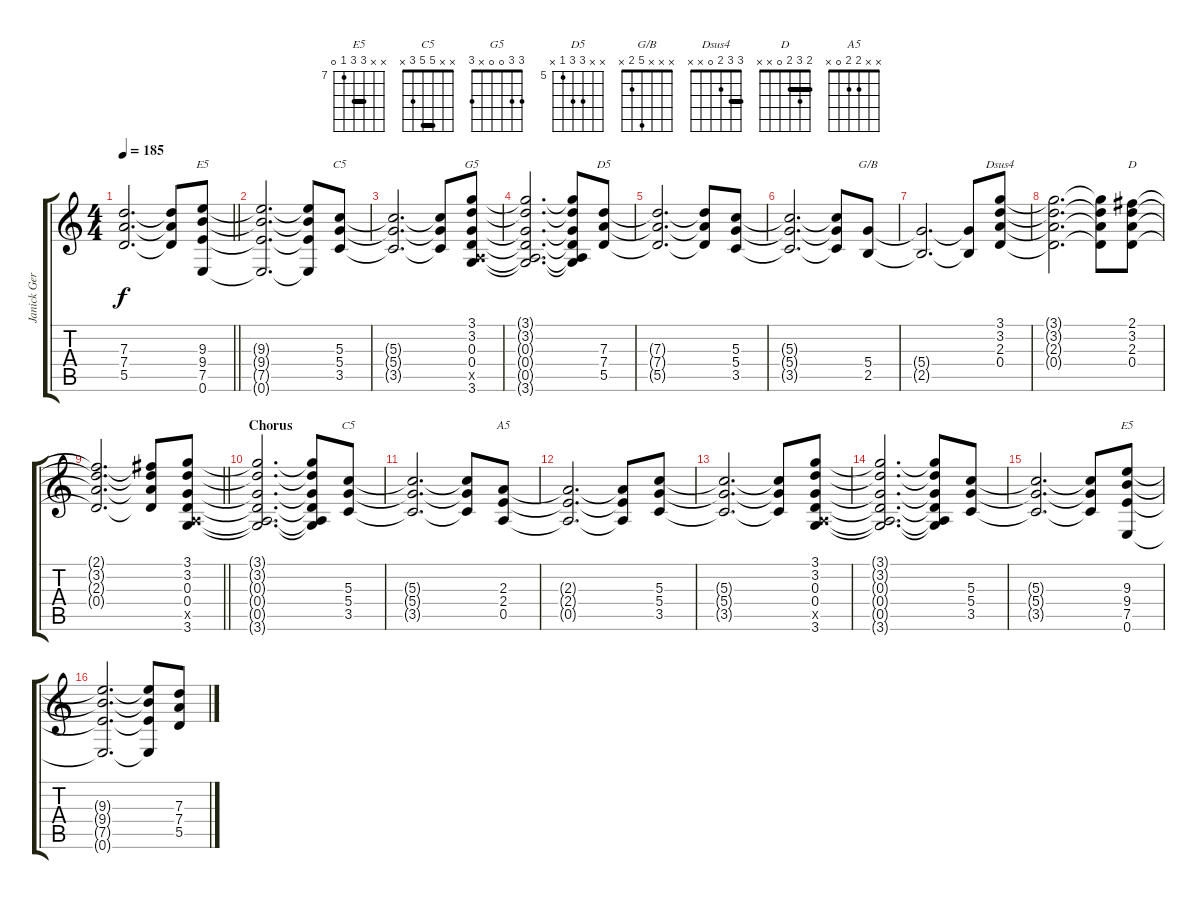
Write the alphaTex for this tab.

\track ("Janick Gers" "Janick Ger") {instrument overdrivenguitar}
\staff {score tabs}
\tuning (E4 B3 G3 D3 A2 E2) {hide}
\chord ("E5" x x 9 9 7 0) {firstfret 7}
\chord ("C5" x x 5 5 3 x)
\chord ("G5" 3 3 0 0 x 3)
\chord ("D5" x x 7 7 5 x) {firstfret 5}
\chord ("G/B" x x x 5 2 x)
\chord ("Dsus4" 3 3 2 0 x x) {barre 3}
\chord ("D" 2 3 2 0 x x) {barre 2}
\chord ("C5" x x 5 5 3 x) {barre 5}
\chord ("A5" x x 2 2 0 x)
\chord ("E5" x x 9 9 7 0) {firstfret 7 barre 9}
\ts (4 4)
\tempo 185
\clef g2
\barLineRight lightlight
\ks c
(7.3{t} 7.4{t} 5.5{t}).2{d dy f} (7.3{t} 7.4{t} 5.5{t}).8 (9.3 9.4 7.5 0.6).8{ch "E5"} |
(9.3{t} 9.4{t} 7.5{t} 0.6{t}).2{d} (9.3{t} 9.4{t} 7.5{t} 0.6{t}).8 (5.3 5.4 3.5).8{ch "C5"} |
(5.3{t} 5.4{t} 3.5{t}).2{d} (5.3{t} 5.4{t} 3.5{t}).8 (3.1 3.2 0.3 0.4 0.5{x} 3.6).8{ch "G5"} |
(3.1{t} 3.2{t} 0.3{t} 0.4{t} 0.5{t} 3.6{t}).2{d} (3.1{t} 3.2{t} 0.3{t} 0.4{t} 0.5{t} 3.6{t}).8 (7.3 7.4 5.5).8{ch "D5"} |
(7.3{t} 7.4{t} 5.5{t}).2{d} (7.3{t} 7.4{t} 5.5{t}).8 (5.3 5.4 3.5).8 |
(5.3{t} 5.4{t} 3.5{t}).2{d} (5.3{t} 5.4{t} 3.5{t}).8 (5.4 2.5).8{ch "G/B"} |
(5.4{t} 2.5{t}).2{d} (5.4{t} 2.5{t}).8 (3.1 3.2 2.3 0.4).8{ch "Dsus4"} |
(3.1{t} 3.2{t} 2.3{t} 0.4{t}).2{d} (3.1{t} 3.2{t} 2.3{t} 0.4{t}).8 (2.1 3.2 2.3 0.4).8{ch "D"} |
\barLineRight lightlight
(2.1{t} 3.2{t} 2.3{t} 0.4{t}).2{d} (2.1{t} 3.2{t} 2.3{t} 0.4{t}).8 (3.1 3.2 0.3 0.4 0.5{x} 3.6).8 |
\section ("" "Chorus")
(3.1{t} 3.2{t} 0.3{t} 0.4{t} 0.5{t} 3.6{t}).2{d} (3.1{t} 3.2{t} 0.3{t} 0.4{t} 0.5{t} 3.6{t}).8 (5.3 5.4 3.5).8{ch "C5"} |
(5.3{t} 5.4{t} 3.5{t}).2{d} (5.3{t} 5.4{t} 3.5{t}).8 (2.3 2.4 0.5).8{ch "A5"} |
(2.3{t} 2.4{t} 0.5{t}).2{d} (2.3{t} 2.4{t} 0.5{t}).8 (5.3 5.4 3.5).8 |
(5.3{t} 5.4{t} 3.5{t}).2{d} (5.3{t} 5.4{t} 3.5{t}).8 (3.1 3.2 0.3 0.4 0.5{x} 3.6).8 |
(3.1{t} 3.2{t} 0.3{t} 0.4{t} 0.5{t} 3.6{t}).2{d} (3.1{t} 3.2{t} 0.3{t} 0.4{t} 0.5{t} 3.6{t}).8 (5.3 5.4 3.5).8 |
(5.3{t} 5.4{t} 3.5{t}).2{d} (5.3{t} 5.4{t} 3.5{t}).8 (9.3 9.4 7.5 0.6).8{ch "E5"} |
(9.3{t} 9.4{t} 7.5{t} 0.6{t}).2{d} (9.3{t} 9.4{t} 7.5{t} 0.6{t}).8 (7.3 7.4 5.5).8
